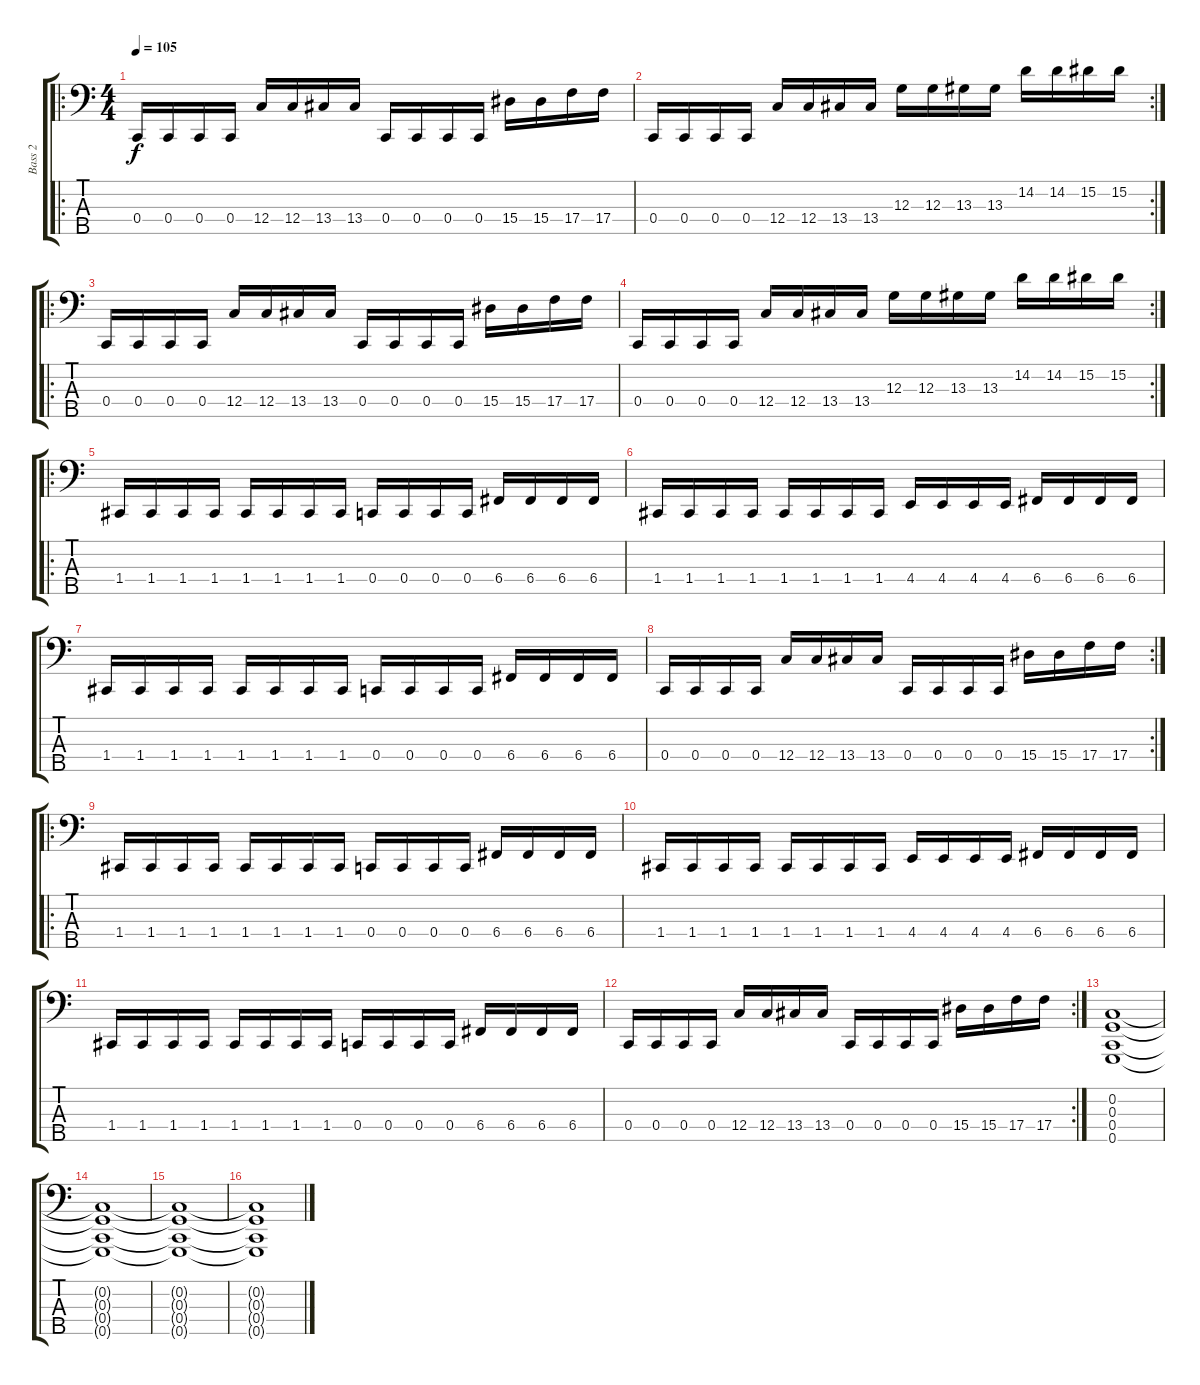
\track ("Bass 2" "Bass 2") {instrument electricbasspick}
\staff {score tabs}
\tuning (F2 C2 G1 C1 G0) {hide}
\ro
\ts (4 4)
\tempo 105
\clef f4
\ks c
0.4.16{dy f} 0.4.16 0.4.16 0.4.16 12.4.16 12.4.16 13.4.16 13.4.16 0.4.16 0.4.16 0.4.16 0.4.16 15.4.16 15.4.16 17.4.16 17.4.16 |
\rc 2
0.4.16 0.4.16 0.4.16 0.4.16 12.4.16 12.4.16 13.4.16 13.4.16 12.3.16 12.3.16 13.3.16 13.3.16 14.2.16 14.2.16 15.2.16 15.2.16 |
\ro
0.4.16 0.4.16 0.4.16 0.4.16 12.4.16 12.4.16 13.4.16 13.4.16 0.4.16 0.4.16 0.4.16 0.4.16 15.4.16 15.4.16 17.4.16 17.4.16 |
\rc 2
0.4.16 0.4.16 0.4.16 0.4.16 12.4.16 12.4.16 13.4.16 13.4.16 12.3.16 12.3.16 13.3.16 13.3.16 14.2.16 14.2.16 15.2.16 15.2.16 |
\ro
1.4.16 1.4.16 1.4.16 1.4.16 1.4.16 1.4.16 1.4.16 1.4.16 0.4.16 0.4.16 0.4.16 0.4.16 6.4.16 6.4.16 6.4.16 6.4.16 |
1.4.16 1.4.16 1.4.16 1.4.16 1.4.16 1.4.16 1.4.16 1.4.16 4.4.16 4.4.16 4.4.16 4.4.16 6.4.16 6.4.16 6.4.16 6.4.16 |
1.4.16 1.4.16 1.4.16 1.4.16 1.4.16 1.4.16 1.4.16 1.4.16 0.4.16 0.4.16 0.4.16 0.4.16 6.4.16 6.4.16 6.4.16 6.4.16 |
\rc 2
0.4.16 0.4.16 0.4.16 0.4.16 12.4.16 12.4.16 13.4.16 13.4.16 0.4.16 0.4.16 0.4.16 0.4.16 15.4.16 15.4.16 17.4.16 17.4.16 |
\ro
1.4.16 1.4.16 1.4.16 1.4.16 1.4.16 1.4.16 1.4.16 1.4.16 0.4.16 0.4.16 0.4.16 0.4.16 6.4.16 6.4.16 6.4.16 6.4.16 |
1.4.16 1.4.16 1.4.16 1.4.16 1.4.16 1.4.16 1.4.16 1.4.16 4.4.16 4.4.16 4.4.16 4.4.16 6.4.16 6.4.16 6.4.16 6.4.16 |
1.4.16 1.4.16 1.4.16 1.4.16 1.4.16 1.4.16 1.4.16 1.4.16 0.4.16 0.4.16 0.4.16 0.4.16 6.4.16 6.4.16 6.4.16 6.4.16 |
\rc 2
0.4.16 0.4.16 0.4.16 0.4.16 12.4.16 12.4.16 13.4.16 13.4.16 0.4.16 0.4.16 0.4.16 0.4.16 15.4.16 15.4.16 17.4.16 17.4.16 |
(0.2 0.3 0.4 0.5).1{instrument timpani} |
(0.2{t} 0.3{t} 0.4{t} 0.5{t}).1 |
(0.2{t} 0.3{t} 0.4{t} 0.5{t}).1 |
(0.2{t} 0.3{t} 0.4{t} 0.5{t}).1
